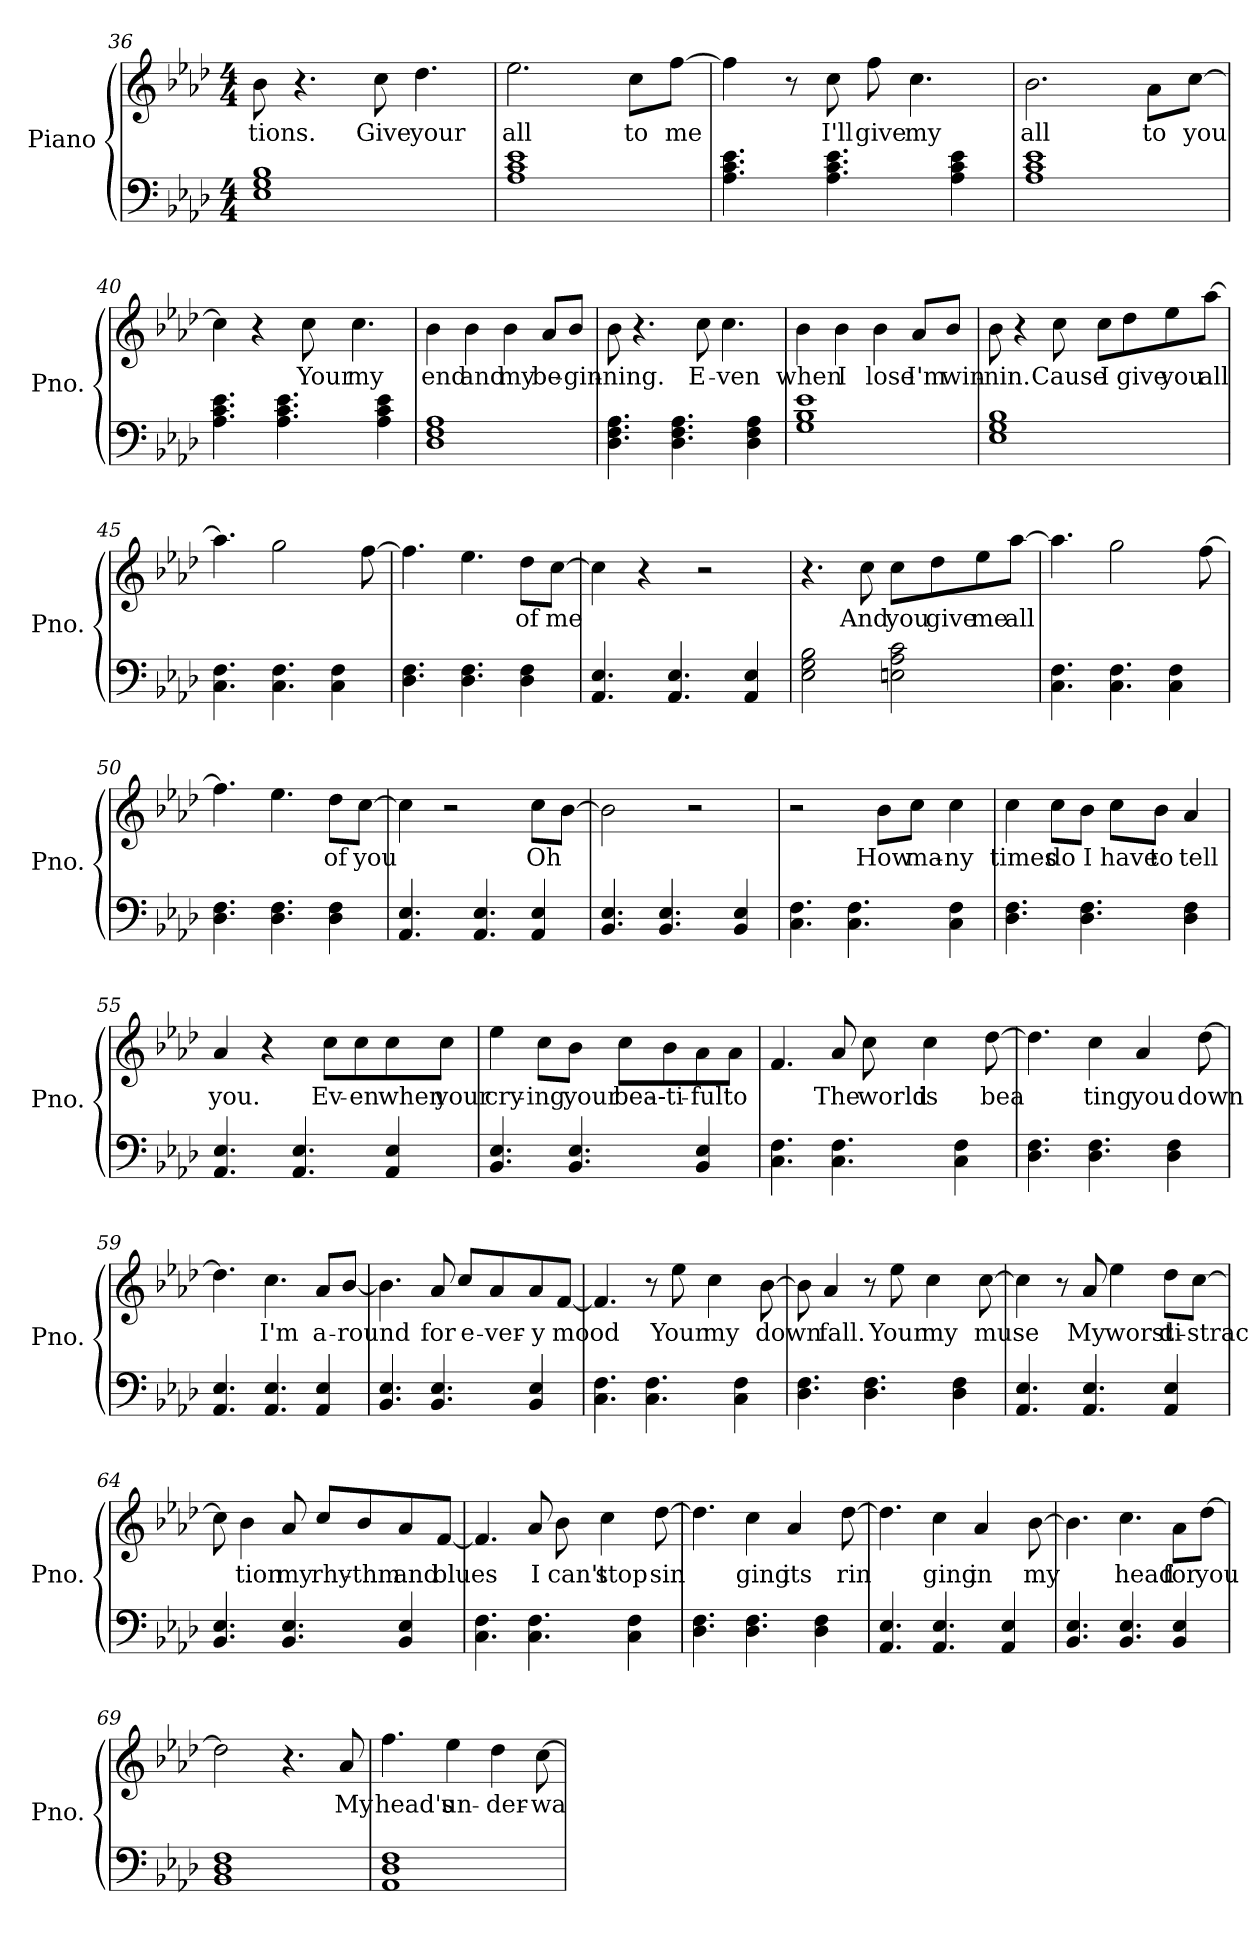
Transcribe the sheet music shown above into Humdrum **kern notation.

**kern	**kern	**text
*part1	*part1	*part1
*staff2	*staff1	*staff1
*I"Piano	*	*
*I'Pno.	*	*
*clefF4	*clefG2	*
*k[b-e-a-d-]	*k[b-e-a-d-]	*
*M4/4	*M4/4	*
=36	=36	=36
1E- 1G 1B-	8b-\	-tions.
.	4.r	.
.	8cc\	Give
.	4.dd-\	your
=37	=37	=37
1A- 1c 1e-	2.ee-\	all
.	8cc\L	to
.	[8ff\J	me
=38	=38	=38
4.A-\ 4.c\ 4.e-\	4ff\]	.
.	8r	.
4.A-\ 4.c\ 4.e-\	8cc\	I'll
.	8ff\	give
.	4.cc\	my
4A-\ 4c\ 4e-\	.	.
!!LO:LB:g=z
=39	=39	=39
1A- 1c 1e-	2.b-\	all
.	8a-\L	to
.	[8cc\J	you
=40	=40	=40
4.A-\ 4.c\ 4.e-\	4cc\]	.
.	4r	.
4.A-\ 4.c\ 4.e-\	.	.
.	8cc\	Your
.	4.cc\	my
4A-\ 4c\ 4e-\	.	.
=41	=41	=41
1D- 1F 1A-	4b-\	end
.	4b-\	and
.	4b-\	my
.	8a-/L	be-
.	8b-/J	-gin-
=42	=42	=42
4.D-\ 4.F\ 4.A-\	8b-\	-ning.
.	4.r	.
4.D-\ 4.F\ 4.A-\	.	.
.	8cc\	E-
.	4.cc\	-ven
4D-\ 4F\ 4A-\	.	.
=43	=43	=43
1G 1B- 1e-	4b-\	when
.	4b-\	I
.	4b-\	lose
.	8a-/L	I'm
.	8b-/J	win-
!!LO:LB:g=z
=44	=44	=44
1E- 1G 1B-	8b-\	-nin.
.	4r	.
.	8cc\	Cause
.	8cc\L	I
.	8dd-\	give
.	8ee-\	you
.	[8aa-\J	all
=45	=45	=45
4.C\ 4.F\	4.aa-\]	.
4.C\ 4.F\	2gg\	.
4C\ 4F\	.	.
.	[8ff\	.
=46	=46	=46
4.D-\ 4.F\	4.ff\]	.
4.D-\ 4.F\	4.ee-\	.
4D-\ 4F\	8dd-\L	of
.	[8cc\J	me
=47	=47	=47
4.AA-/ 4.E-/	4cc\]	.
.	4r	.
4.AA-/ 4.E-/	.	.
.	2r	.
4AA-/ 4E-/	.	.
=48	=48	=48
2E-\ 2G\ 2B-\	4.r	.
.	8cc\	And
2En\ 2A-\ 2c\	8cc\L	you
.	8dd-\	give
.	8ee-\	me
.	[8aa-\J	all
!!LO:PB:g=z
=49	=49	=49
4.C\ 4.F\	4.aa-\]	.
4.C\ 4.F\	2gg\	.
4C\ 4F\	.	.
.	[8ff\	.
=50	=50	=50
4.D-\ 4.F\	4.ff\]	.
4.D-\ 4.F\	4.ee-\	.
4D-\ 4F\	8dd-\L	of
.	[8cc\J	you
=51	=51	=51
4.AA-/ 4.E-/	4cc\]	.
.	2r	.
4.AA-/ 4.E-/	.	.
4AA-/ 4E-/	8cc\L	Oh
.	[8b-\J	.
=52	=52	=52
4.BB-/ 4.E-/	2b-\]	.
4.BB-/ 4.E-/	.	.
.	2r	.
4BB-/ 4E-/	.	.
=53	=53	=53
4.C\ 4.F\	2r	.
4.C\ 4.F\	.	.
.	8b-\L	How
.	8cc\J	ma-
4C\ 4F\	4cc\	-ny
=54	=54	=54
4.D-\ 4.F\	4cc\	times
.	8cc\L	do
4.D-\ 4.F\	8b-\J	I
.	8cc\L	have
.	8b-\J	to
4D-\ 4F\	4a-/	tell
!!LO:LB:g=z
=55	=55	=55
4.AA-/ 4.E-/	4a-/	you.
.	4r	.
4.AA-/ 4.E-/	.	.
.	8cc\L	Ev-
.	8cc\	-en
4AA-/ 4E-/	8cc\	when
.	8cc\J	your
=56	=56	=56
4.BB-/ 4.E-/	4ee-\	cry-
.	8cc\L	-ing
4.BB-/ 4.E-/	8b-\J	your
.	8cc\L	bea-
.	8b-\	--ti-
4BB-/ 4E-/	8a-\	-ful
.	8a-\J	to
=57	=57	=57
4.C\ 4.F\	4.f/	.
4.C\ 4.F\	8a-/	The
.	8cc\	world
.	4cc\	is
4C\ 4F\	.	.
.	[8dd-\	bea
!!LO:LB:g=z
=58	=58	=58
4.D-\ 4.F\	4.dd-\]	.
4.D-\ 4.F\	4cc\	ting
.	4a-/	you
4D-\ 4F\	.	.
.	[8dd-\	down
=59	=59	=59
4.AA-/ 4.E-/	4.dd-\]	.
4.AA-/ 4.E-/	4.cc\	I'm
4AA-/ 4E-/	8a-/L	a-
.	[8b-/J	-round
=60	=60	=60
4.BB-/ 4.E-/	4.b-\]	.
4.BB-/ 4.E-/	8a-/	for
.	8cc/L	e-
.	8a-/	-ver-
4BB-/ 4E-/	8a-/	-y
.	[8f/J	mood
=61	=61	=61
4.C\ 4.F\	4.f/]	.
4.C\ 4.F\	8r	.
.	8ee-\	Your
.	4cc\	my
4C\ 4F\	.	.
.	[8b-\	down
!!LO:LB:g=z
=62	=62	=62
4.D-\ 4.F\	8b-\]	.
.	4a-/	fall.
4.D-\ 4.F\	8r	.
.	8ee-\	Your
.	4cc\	my
4D-\ 4F\	.	.
.	[8cc\	muse
=63	=63	=63
4.AA-/ 4.E-/	4cc\]	.
.	8r	.
4.AA-/ 4.E-/	8a-/	My
.	4ee-\	worst
4AA-/ 4E-/	8dd-\L	di-
.	[8cc\J	-strac
=64	=64	=64
4.BB-/ 4.E-/	8cc\]	.
.	4b-\	tion
4.BB-/ 4.E-/	8a-/	my
.	8cc/L	rhy-
.	8b-/	-thm
4BB-/ 4E-/	8a-/	and
.	[8f/J	blues
!!LO:LB:g=z
=65	=65	=65
4.C\ 4.F\	4.f/]	.
4.C\ 4.F\	8a-/	I
.	8b-\	can't
.	4cc\	stop
4C\ 4F\	.	.
.	[8dd-\	sin
=66	=66	=66
4.D-\ 4.F\	4.dd-\]	.
4.D-\ 4.F\	4cc\	ging
.	4a-/	its
4D-\ 4F\	.	.
.	[8dd-\	rin
=67	=67	=67
4.AA-/ 4.E-/	4.dd-\]	.
4.AA-/ 4.E-/	4cc\	ging
.	4a-/	in
4AA-/ 4E-/	.	.
.	[8b-\	my
=68	=68	=68
4.BB-/ 4.E-/	4.b-\]	.
4.BB-/ 4.E-/	4.cc\	head
4BB-/ 4E-/	8a-\L	for
.	[8dd-\J	you
=69	=69	=69
1BB- 1D- 1F	2dd-\]	.
.	4.r	.
.	8a-/	My
!!LO:PB:g=z
=70	=70	=70
1AA- 1D- 1F	4.ff\	head's
.	4ee-\	un-
.	4dd-\	-der-
.	[8cc\	-wa
=	=	=
*-	*-	*-
